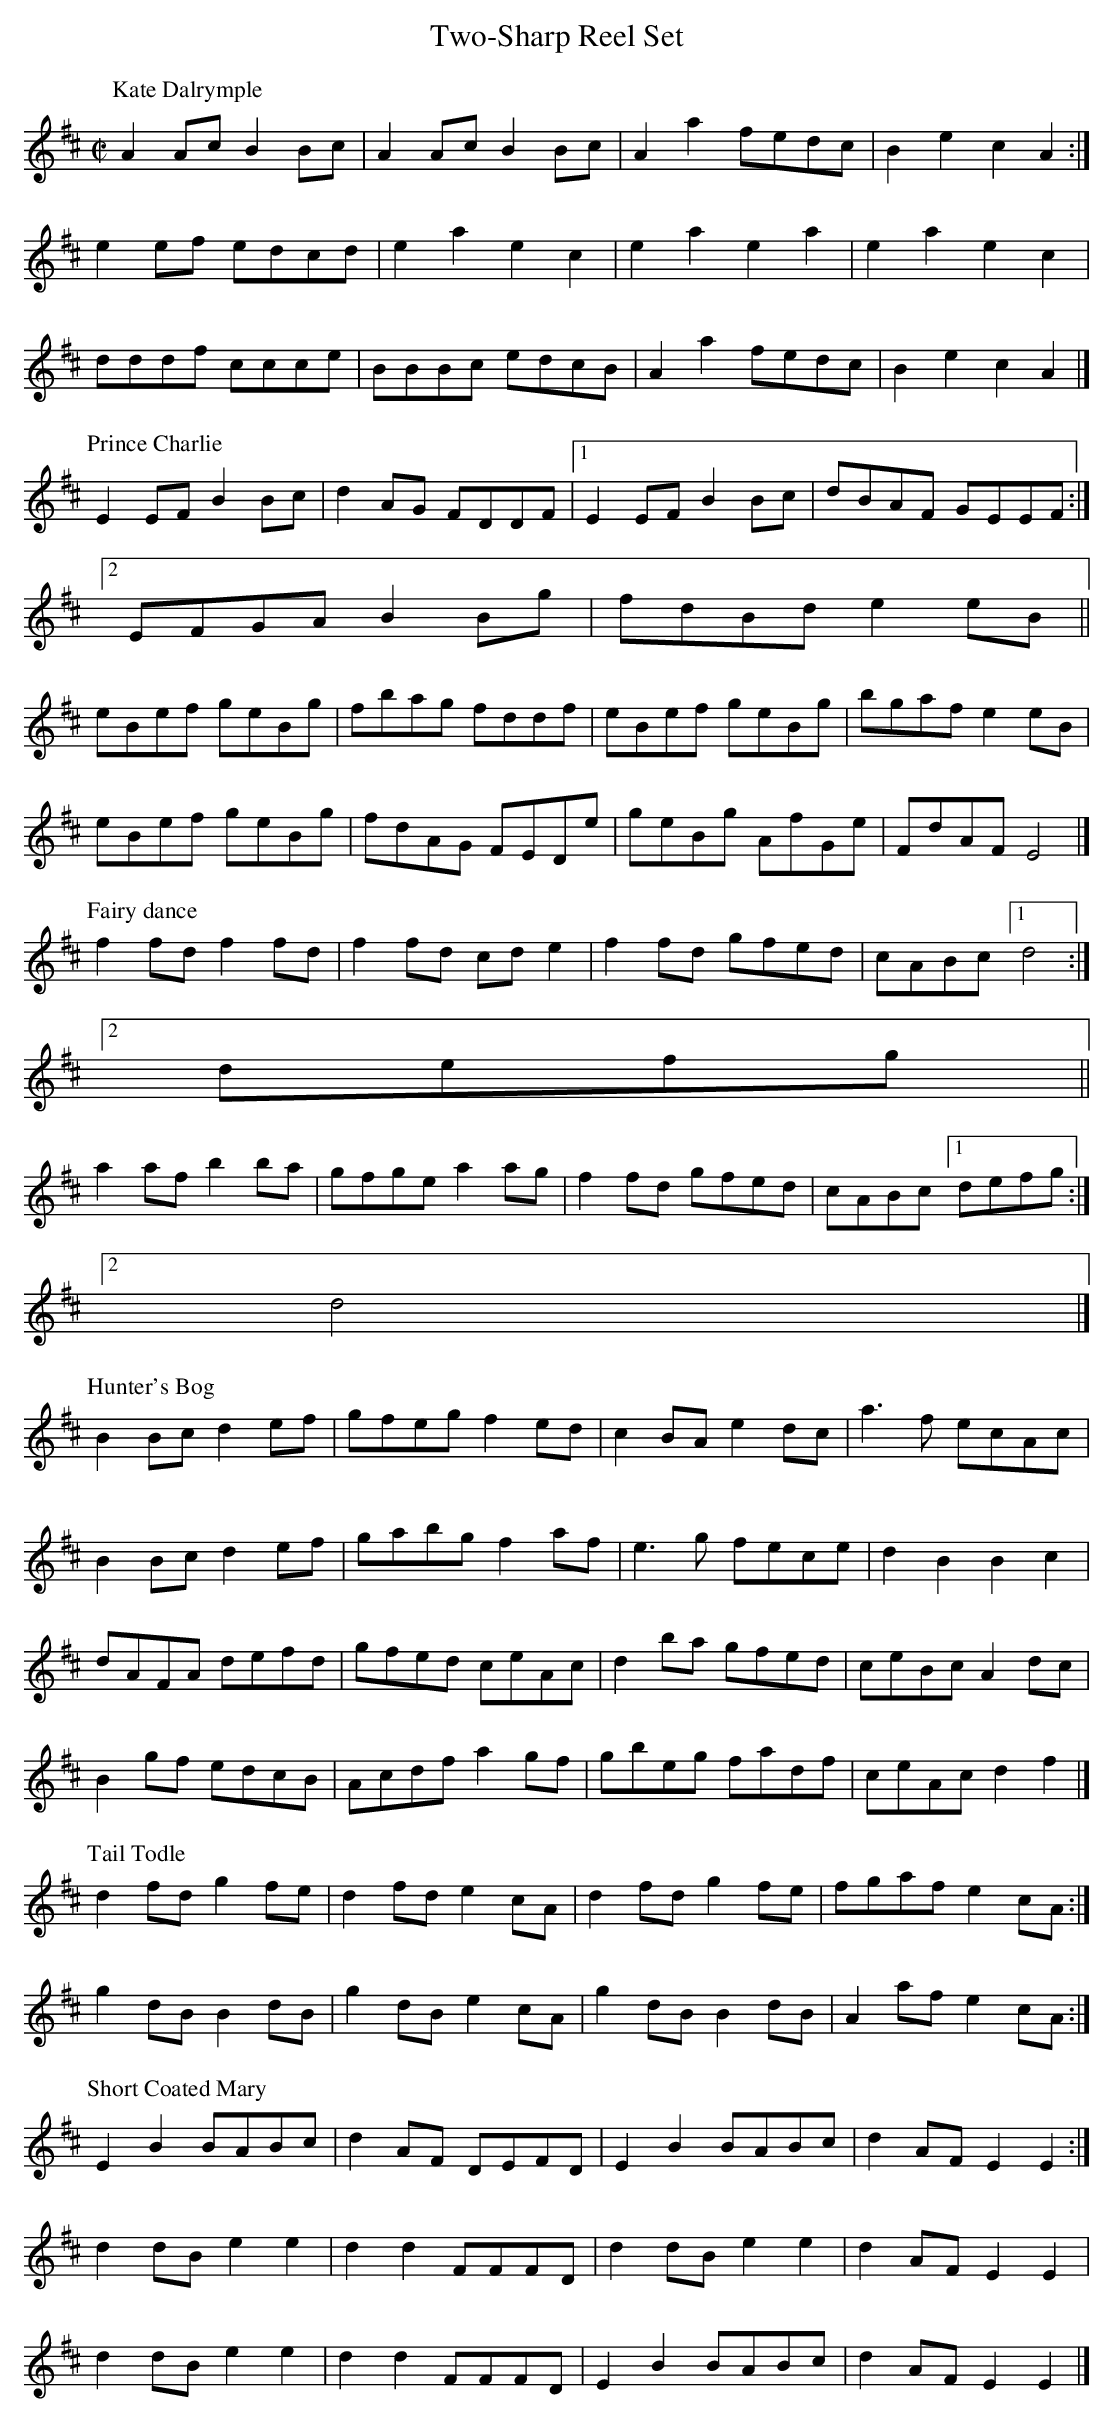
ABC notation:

X:1
T:Two-Sharp Reel Set
M:C|
L:1/8
K:AMix
P:Kate Dalrymple
A2Ac B2Bc|A2Ac B2Bc|A2a2 fedc|B2e2 c2A2:|
e2ef edcd|e2a2 e2c2|e2a2 e2a2|e2a2 e2c2 |
dddf ccce|BBBc edcB|A2a2 fedc|B2e2 c2A2|]
P:Prince Charlie
E2EF B2Bc|d2AG FDDF|[1 E2EF B2Bc|dBAF GEEF:|
                    [2 EFGA B2Bg|fdBd e2eB||
eBef geBg|fbag fddf|   eBef geBg|bgaf e2eB |
eBef geBg|fdAG FEDe|   geBg AfGe|FdAF E4  |]
P:Fairy dance
f2fd f2fd|f2fd cde2|f2fd gfed|cABc [1 d4  :|
                                   [2 defg||
a2af b2ba|gfge a2ag|f2fd gfed|cABc [1 defg:|
                                   [2 d4  |]
P:Hunter's Bog
B2Bc d2ef|gfeg f2ed|c2BA e2dc|a3f  ecAc |
B2Bc d2ef|gabg f2af|e3g  fece|d2B2 B2c2 |
dAFA defd|gfed ceAc|d2ba gfed|ceBc A2dc |
B2gf edcB|Acdf a2gf|gbeg fadf|ceAc d2f2|]
P:Tail Todle
d2fd g2fe|d2fd e2cA|d2fd g2fe|fgaf e2cA:|
g2dB B2dB|g2dB e2cA|g2dB B2dB|A2af e2cA:|
P:Short Coated Mary
E2B2 BABc|d2AF DEFD|E2B2 BABc|d2AF E2E2:|
d2dB e2e2|d2d2 FFFD|d2dB e2e2|d2AF E2E2 |
d2dB e2e2|d2d2 FFFD|E2B2 BABc|d2AF E2E2|]
